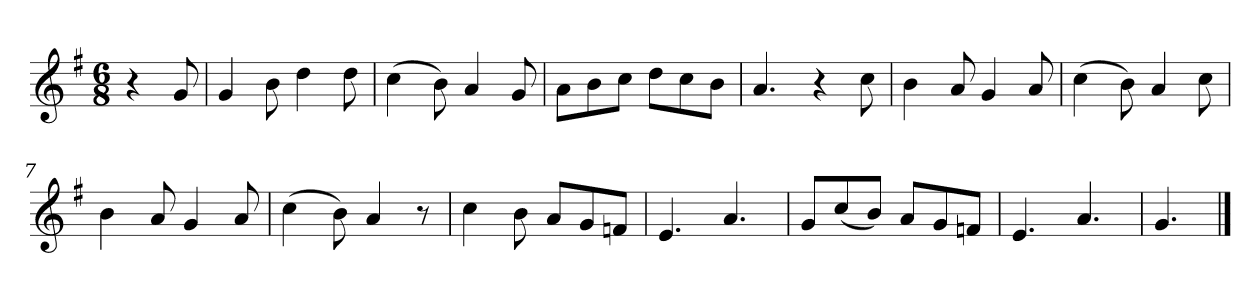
**kern
*part1
*staff1
*k[f#]
*M6/8
*MM120
=
4r
8g
=1
4g
8b
4dd
8dd
=2
(4cc
8b)
4a
8g
=3
8aL
8b
8ccJ
8ddL
8cc
8bJ
=4
4.a
4r
8cc
=5
4b
8a
4g
8a
=6
(4cc
8b)
4a
8cc
=7
4b
8a
4g
8a
=8
(4cc
8b)
4a
8r
=9
4cc
8b
8aL
8g
8fnJ
=10
4.e
4.a
=11
8gL
(8cc
8bJ)
8aL
8g
8fnJ
=12
4.e
4.a
=13
4.g
==
*-
